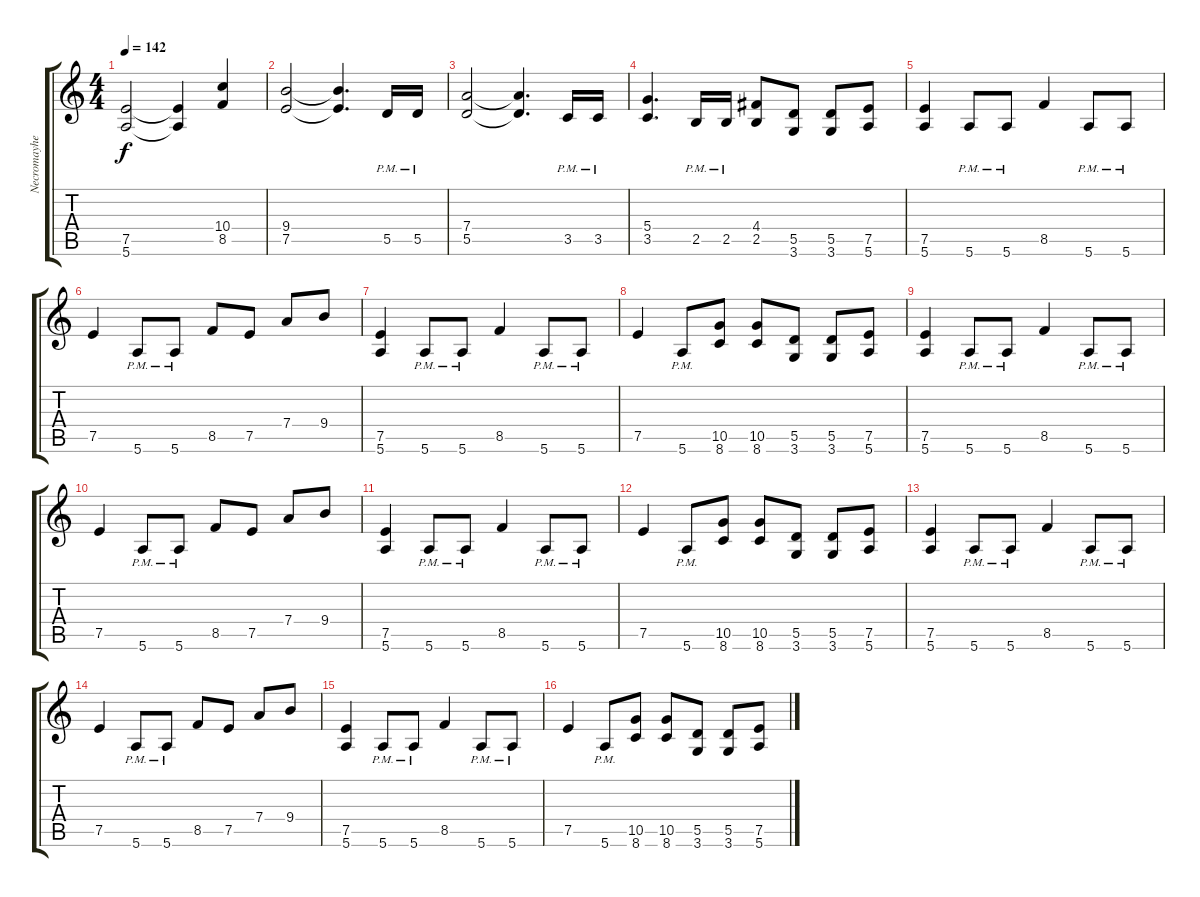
\track ("Necromayhem" "Necromayhe") {instrument distortionguitar}
\staff {score tabs}
\tuning (E4 B3 G3 D3 A2 E2) {hide}
\ts (4 4)
\tempo 142
\clef g2
\ks c
(7.5 5.6).2{dy f} (7.5{t} 5.6{t}).4 (10.4 8.5).4 |
(9.4 7.5).2 (9.4{t} 7.5{t}).4{d} 5.5{pm}.16 5.5{pm}.16 |
(7.4 5.5).2 (7.4{t} 5.5{t}).4{d} 3.5{pm}.16 3.5{pm}.16 |
(5.4 3.5).4{d} 2.5{pm}.16 2.5{pm}.16 (4.4 2.5).8 (5.5 3.6).8 (5.5 3.6).8 (7.5 5.6).8 |
(7.5 5.6).4 5.6{pm}.8 5.6{pm}.8 8.5.4 5.6{pm}.8 5.6{pm}.8 |
7.5.4 5.6{pm}.8 5.6{pm}.8 8.5.8 7.5.8 7.4.8 9.4.8 |
(7.5 5.6).4 5.6{pm}.8 5.6{pm}.8 8.5.4 5.6{pm}.8 5.6{pm}.8 |
7.5.4 5.6{pm}.8 (10.5 8.6).8 (10.5 8.6).8 (5.5 3.6).8 (5.5 3.6).8 (7.5 5.6).8 |
(7.5 5.6).4 5.6{pm}.8 5.6{pm}.8 8.5.4 5.6{pm}.8 5.6{pm}.8 |
7.5.4 5.6{pm}.8 5.6{pm}.8 8.5.8 7.5.8 7.4.8 9.4.8 |
(7.5 5.6).4 5.6{pm}.8 5.6{pm}.8 8.5.4 5.6{pm}.8 5.6{pm}.8 |
7.5.4 5.6{pm}.8 (10.5 8.6).8 (10.5 8.6).8 (5.5 3.6).8 (5.5 3.6).8 (7.5 5.6).8 |
(7.5 5.6).4 5.6{pm}.8 5.6{pm}.8 8.5.4 5.6{pm}.8 5.6{pm}.8 |
7.5.4 5.6{pm}.8 5.6{pm}.8 8.5.8 7.5.8 7.4.8 9.4.8 |
(7.5 5.6).4 5.6{pm}.8 5.6{pm}.8 8.5.4 5.6{pm}.8 5.6{pm}.8 |
7.5.4 5.6{pm}.8 (10.5 8.6).8 (10.5 8.6).8 (5.5 3.6).8 (5.5 3.6).8 (7.5 5.6).8
